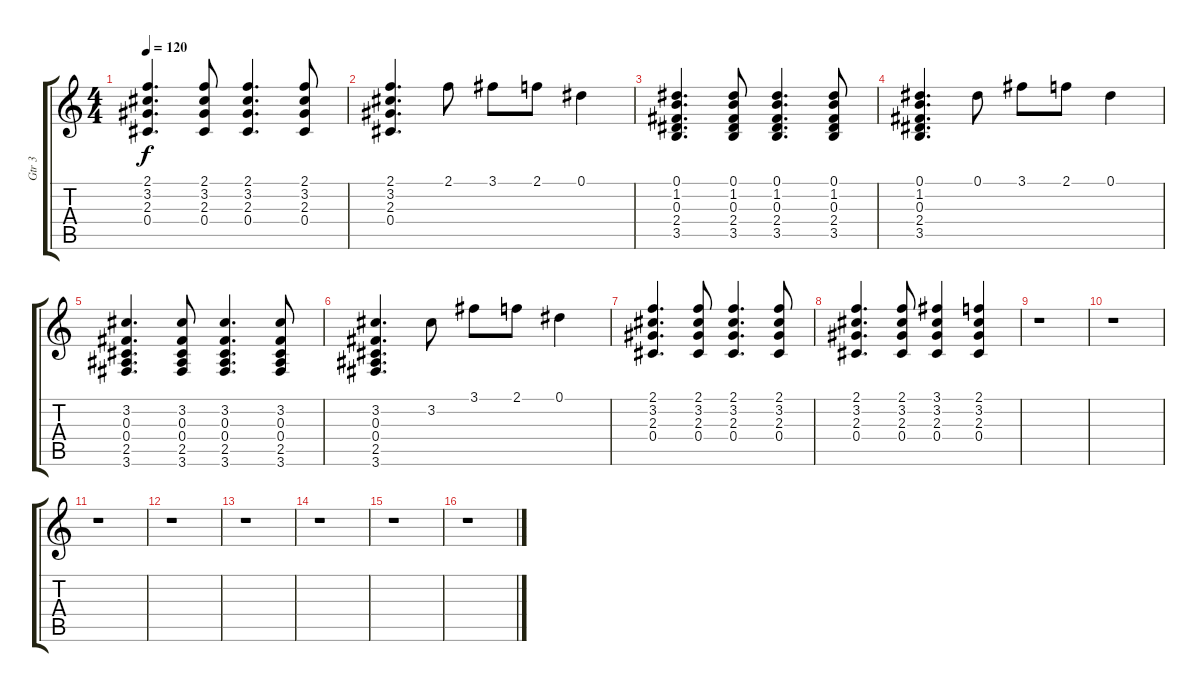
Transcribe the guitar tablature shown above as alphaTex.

\track ("Gtr 3" "Gtr 3") {instrument acousticguitarsteel}
\staff {score tabs}
\tuning (Eb4 Bb3 Gb3 Db3 Ab2 Eb2) {hide}
\ts (4 4)
\tempo 120
\clef g2
\ks c
(2.1 3.2 2.3 0.4).4{d dy f} (2.1 3.2 2.3 0.4).8 (2.1 3.2 2.3 0.4).4{d} (2.1 3.2 2.3 0.4).8 |
(2.1 3.2 2.3 0.4).4{d} 2.1.8 3.1.8 2.1.8 0.1.4 |
(0.1 1.2 0.3 2.4 3.5).4{d} (0.1 1.2 0.3 2.4 3.5).8 (0.1 1.2 0.3 2.4 3.5).4{d} (0.1 1.2 0.3 2.4 3.5).8 |
(0.1 1.2 0.3 2.4 3.5).4{d} 0.1.8 3.1.8 2.1.8 0.1.4 |
(3.2 0.3 0.4 2.5 3.6).4{d} (3.2 0.3 0.4 2.5 3.6).8 (3.2 0.3 0.4 2.5 3.6).4{d} (3.2 0.3 0.4 2.5 3.6).8 |
(3.2 0.3 0.4 2.5 3.6).4{d} 3.2.8 3.1.8 2.1.8 0.1.4 |
(2.1 3.2 2.3 0.4).4{d} (2.1 3.2 2.3 0.4).8 (2.1 3.2 2.3 0.4).4{d} (2.1 3.2 2.3 0.4).8 |
(2.1 3.2 2.3 0.4).4{d} (2.1 3.2 2.3 0.4).8 (3.1 3.2 2.3 0.4).4 (2.1 3.2 2.3 0.4).4 |
r.1 |
r.1 |
r.1 |
r.1 |
r.1 |
r.1 |
r.1 |
r.1
